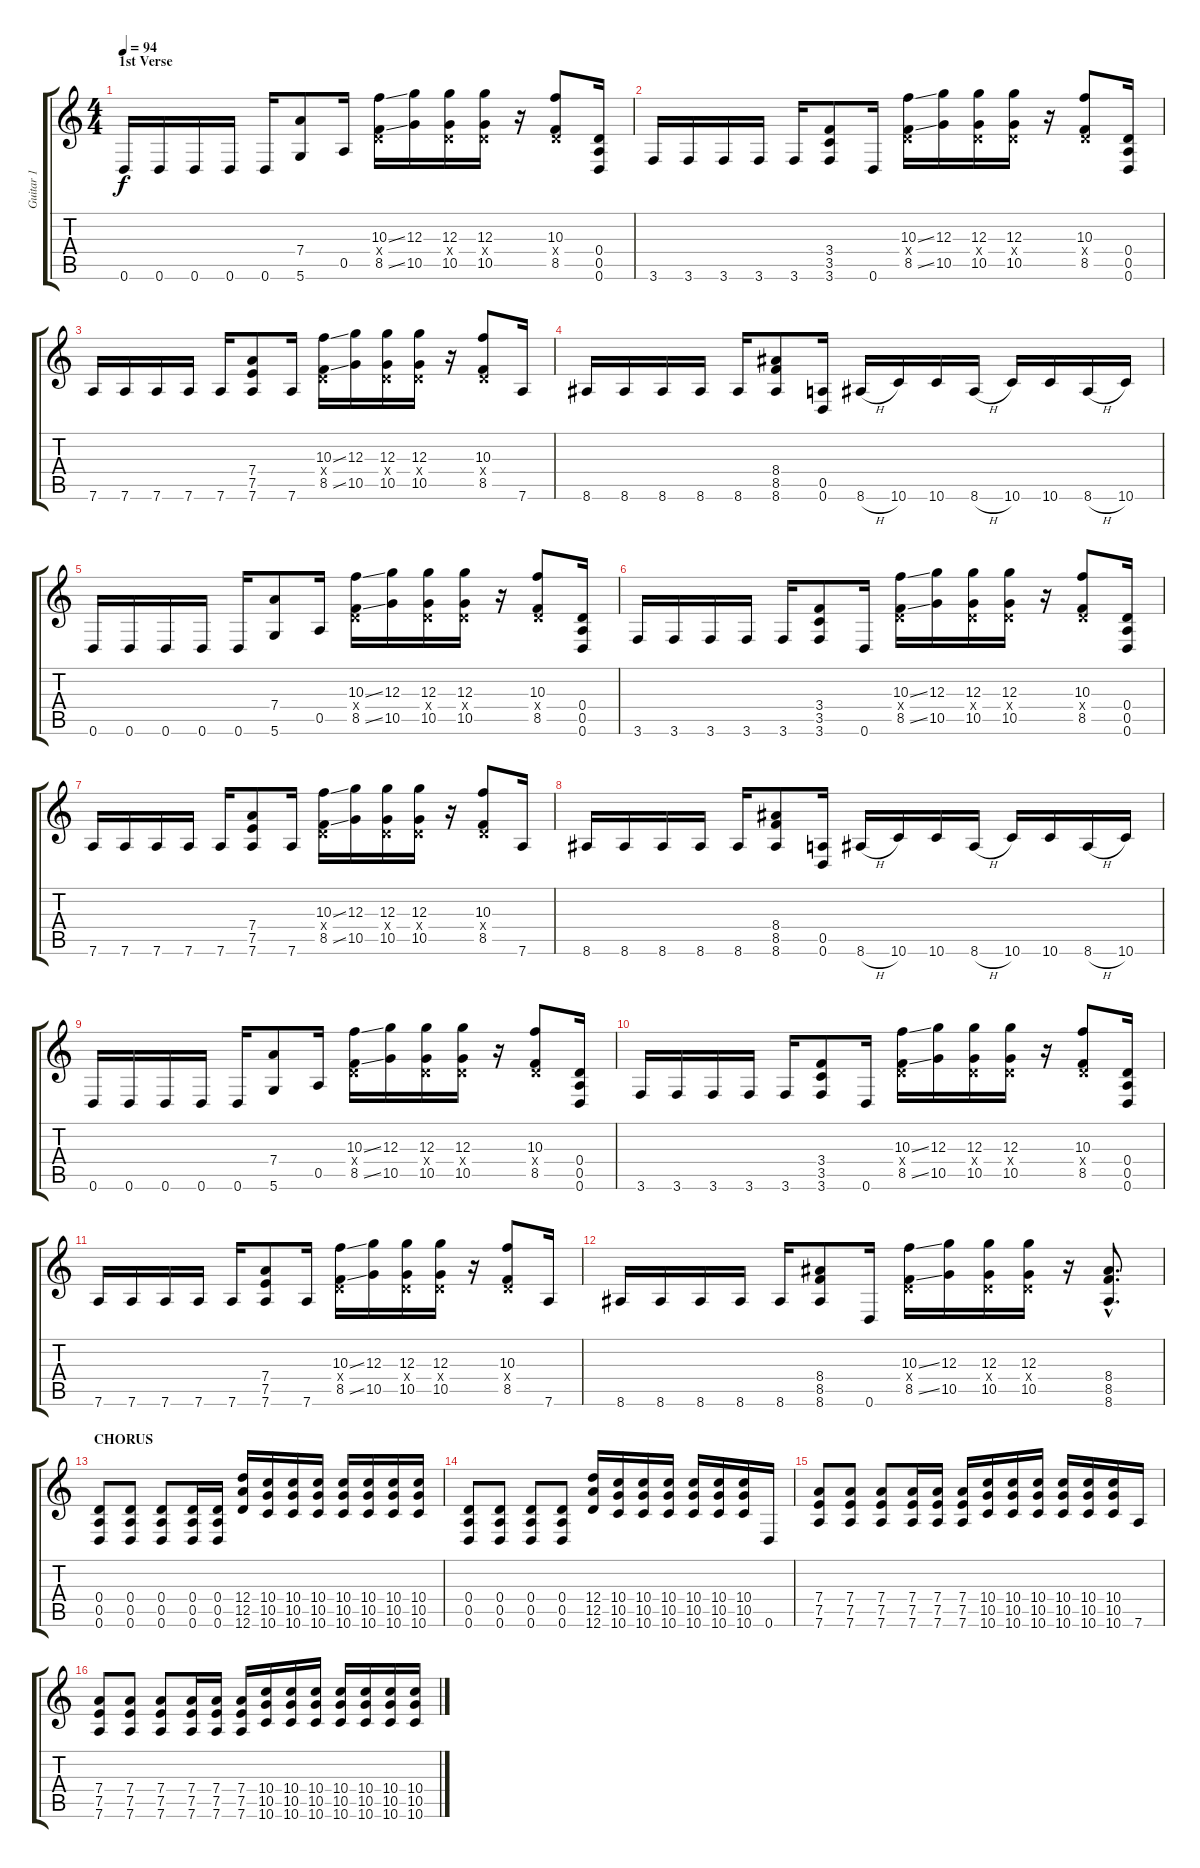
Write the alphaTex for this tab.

\track ("Guitar 1" "Guitar 1") {instrument distortionguitar}
\staff {score tabs}
\tuning (E4 B3 G3 D3 A2 D2) {hide}
\ts (4 4)
\section ("" "1st Verse")
\tempo 94
\clef g2
\ks c
0.6.16{dy f} 0.6.16 0.6.16 0.6.16 0.6.16 (7.4 5.6).8 0.5.16 (10.3{ss} 0.4{x} 8.5{ss}).16 (12.3 10.5).16 (12.3 0.4{x} 10.5).16 (12.3 0.4{x} 10.5).16 r.16 (10.3 0.4{x} 8.5).8 (0.4 0.5 0.6).16 |
3.6.16 3.6.16 3.6.16 3.6.16 3.6.16 (3.4 3.5 3.6).8 0.6.16 (10.3{ss} 0.4{x} 8.5{ss}).16 (12.3 10.5).16 (12.3 0.4{x} 10.5).16 (12.3 0.4{x} 10.5).16 r.16 (10.3 0.4{x} 8.5).8 (0.4 0.5 0.6).16 |
7.6.16 7.6.16 7.6.16 7.6.16 7.6.16 (7.4 7.5 7.6).8 7.6.16 (10.3{ss} 0.4{x} 8.5{ss}).16 (12.3 10.5).16 (12.3 0.4{x} 10.5).16 (12.3 0.4{x} 10.5).16 r.16 (10.3 0.4{x} 8.5).8 7.6.16 |
8.6.16 8.6.16 8.6.16 8.6.16 8.6.16 (8.4 8.5 8.6).8 (0.5 0.6).16 8.6{h}.16 10.6.16 10.6.16 8.6{h}.16 10.6.16 10.6.16 8.6{h}.16 10.6.16 |
0.6.16 0.6.16 0.6.16 0.6.16 0.6.16 (7.4 5.6).8 0.5.16 (10.3{ss} 0.4{x} 8.5{ss}).16 (12.3 10.5).16 (12.3 0.4{x} 10.5).16 (12.3 0.4{x} 10.5).16 r.16 (10.3 0.4{x} 8.5).8 (0.4 0.5 0.6).16 |
3.6.16 3.6.16 3.6.16 3.6.16 3.6.16 (3.4 3.5 3.6).8 0.6.16 (10.3{ss} 0.4{x} 8.5{ss}).16 (12.3 10.5).16 (12.3 0.4{x} 10.5).16 (12.3 0.4{x} 10.5).16 r.16 (10.3 0.4{x} 8.5).8 (0.4 0.5 0.6).16 |
7.6.16 7.6.16 7.6.16 7.6.16 7.6.16 (7.4 7.5 7.6).8 7.6.16 (10.3{ss} 0.4{x} 8.5{ss}).16 (12.3 10.5).16 (12.3 0.4{x} 10.5).16 (12.3 0.4{x} 10.5).16 r.16 (10.3 0.4{x} 8.5).8 7.6.16 |
8.6.16 8.6.16 8.6.16 8.6.16 8.6.16 (8.4 8.5 8.6).8 (0.5 0.6).16 8.6{h}.16 10.6.16 10.6.16 8.6{h}.16 10.6.16 10.6.16 8.6{h}.16 10.6.16 |
0.6.16 0.6.16 0.6.16 0.6.16 0.6.16 (7.4 5.6).8 0.5.16 (10.3{ss} 0.4{x} 8.5{ss}).16 (12.3 10.5).16 (12.3 0.4{x} 10.5).16 (12.3 0.4{x} 10.5).16 r.16 (10.3 0.4{x} 8.5).8 (0.4 0.5 0.6).16 |
3.6.16 3.6.16 3.6.16 3.6.16 3.6.16 (3.4 3.5 3.6).8 0.6.16 (10.3{ss} 0.4{x} 8.5{ss}).16 (12.3 10.5).16 (12.3 0.4{x} 10.5).16 (12.3 0.4{x} 10.5).16 r.16 (10.3 0.4{x} 8.5).8 (0.4 0.5 0.6).16 |
7.6.16 7.6.16 7.6.16 7.6.16 7.6.16 (7.4 7.5 7.6).8 7.6.16 (10.3{ss} 0.4{x} 8.5{ss}).16 (12.3 10.5).16 (12.3 0.4{x} 10.5).16 (12.3 0.4{x} 10.5).16 r.16 (10.3 0.4{x} 8.5).8 7.6.16 |
8.6.16 8.6.16 8.6.16 8.6.16 8.6.16 (8.4 8.5 8.6).8 0.6.16 (10.3{ss} 0.4{x} 8.5{ss}).16 (12.3 10.5).16 (12.3 0.4{x} 10.5).16 (12.3 0.4{x} 10.5).16 r.16 (8.4{hac} 8.5{hac} 8.6{hac}).8{d} |
\section ("" "CHORUS")
(0.4 0.5 0.6).8 (0.4 0.5 0.6).8 (0.4 0.5 0.6).8 (0.4 0.5 0.6).16 (0.4 0.5 0.6).16 (12.4 12.5 12.6).16 (10.4 10.5 10.6).16 (10.4 10.5 10.6).16 (10.4 10.5 10.6).16 (10.4 10.5 10.6).16 (10.4 10.5 10.6).16 (10.4 10.5 10.6).16 (10.4 10.5 10.6).16 |
(0.4 0.5 0.6).8 (0.4 0.5 0.6).8 (0.4 0.5 0.6).8 (0.4 0.5 0.6).8 (12.4 12.5 12.6).16 (10.4 10.5 10.6).16 (10.4 10.5 10.6).16 (10.4 10.5 10.6).16 (10.4 10.5 10.6).16 (10.4 10.5 10.6).16 (10.4 10.5 10.6).16 0.6.16 |
(7.4 7.5 7.6).8 (7.4 7.5 7.6).8 (7.4 7.5 7.6).8 (7.4 7.5 7.6).16 (7.4 7.5 7.6).16 (7.4 7.5 7.6).16 (10.4 10.5 10.6).16 (10.4 10.5 10.6).16 (10.4 10.5 10.6).16 (10.4 10.5 10.6).16 (10.4 10.5 10.6).16 (10.4 10.5 10.6).16 7.6.16 |
(7.4 7.5 7.6).8 (7.4 7.5 7.6).8 (7.4 7.5 7.6).8 (7.4 7.5 7.6).16 (7.4 7.5 7.6).16 (7.4 7.5 7.6).16 (10.4 10.5 10.6).16 (10.4 10.5 10.6).16 (10.4 10.5 10.6).16 (10.4 10.5 10.6).16 (10.4 10.5 10.6).16 (10.4 10.5 10.6).16 (10.4 10.5 10.6).16
